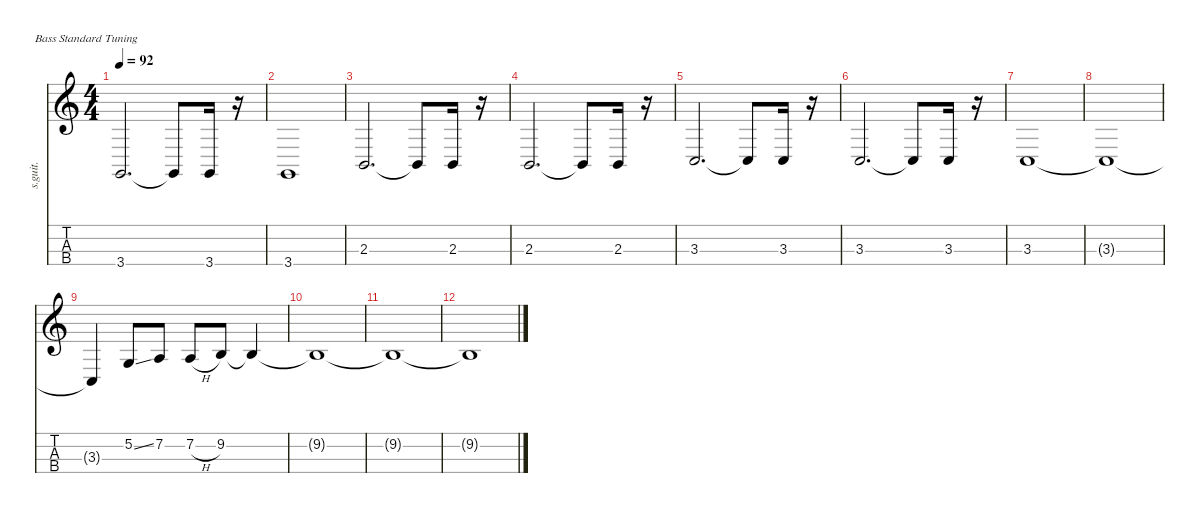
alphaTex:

\defaultSystemsLayout 4
\hideDynamics
\bracketExtendMode nobrackets
\track ("Colin Greenwood - Bass guitar" "s.guit.") {instrument electricbassfinger}
\staff {score tabs}
\tuning (G2 D2 A1 E1)
\ts (4 4)
\tempo 92
\clef g2
\ks c
3.4.2{d lyrics (0 "") lyrics (1 "") lyrics (2 "") lyrics (3 "") lyrics (4 "") dy f} 3.4{t}.8{lyrics (0 "") lyrics (1 "") lyrics (2 "") lyrics (3 "") lyrics (4 "")} 3.4.16{lyrics (0 "") lyrics (1 "") lyrics (2 "") lyrics (3 "") lyrics (4 "")} r.16 |
3.4.1{lyrics (0 "") lyrics (1 "") lyrics (2 "") lyrics (3 "") lyrics (4 "")} |
2.3.2{d lyrics (0 "") lyrics (1 "") lyrics (2 "") lyrics (3 "") lyrics (4 "")} 2.3{t}.8{lyrics (0 "") lyrics (1 "") lyrics (2 "") lyrics (3 "") lyrics (4 "")} 2.3.16{lyrics (0 "") lyrics (1 "") lyrics (2 "") lyrics (3 "") lyrics (4 "")} r.16 |
2.3.2{d lyrics (0 "") lyrics (1 "") lyrics (2 "") lyrics (3 "") lyrics (4 "")} 2.3{t}.8{lyrics (0 "") lyrics (1 "") lyrics (2 "") lyrics (3 "") lyrics (4 "")} 2.3.16{lyrics (0 "") lyrics (1 "") lyrics (2 "") lyrics (3 "") lyrics (4 "")} r.16 |
3.3.2{d lyrics (0 "") lyrics (1 "") lyrics (2 "") lyrics (3 "") lyrics (4 "")} 3.3{t}.8{lyrics (0 "") lyrics (1 "") lyrics (2 "") lyrics (3 "") lyrics (4 "")} 3.3.16{lyrics (0 "") lyrics (1 "") lyrics (2 "") lyrics (3 "") lyrics (4 "")} r.16 |
3.3.2{d lyrics (0 "") lyrics (1 "") lyrics (2 "") lyrics (3 "") lyrics (4 "")} 3.3{t}.8{lyrics (0 "") lyrics (1 "") lyrics (2 "") lyrics (3 "") lyrics (4 "")} 3.3.16{lyrics (0 "") lyrics (1 "") lyrics (2 "") lyrics (3 "") lyrics (4 "")} r.16 |
3.3.1{lyrics (0 "") lyrics (1 "") lyrics (2 "") lyrics (3 "") lyrics (4 "")} |
3.3{t}.1{lyrics (0 "") lyrics (1 "") lyrics (2 "") lyrics (3 "") lyrics (4 "")} |
3.3{t}.4{lyrics (0 "") lyrics (1 "") lyrics (2 "") lyrics (3 "") lyrics (4 "")} 5.2{ss}.8{lyrics (0 "") lyrics (1 "") lyrics (2 "") lyrics (3 "") lyrics (4 "")} 7.2.8{lyrics (0 "") lyrics (1 "") lyrics (2 "") lyrics (3 "") lyrics (4 "")} 7.2{h}.8{lyrics (0 "") lyrics (1 "") lyrics (2 "") lyrics (3 "") lyrics (4 "")} 9.2.8{lyrics (0 "") lyrics (1 "") lyrics (2 "") lyrics (3 "") lyrics (4 "")} 9.2{t}.4{lyrics (0 "") lyrics (1 "") lyrics (2 "") lyrics (3 "") lyrics (4 "")} |
9.2{t}.1{lyrics (0 "") lyrics (1 "") lyrics (2 "") lyrics (3 "") lyrics (4 "")} |
9.2{t}.1{lyrics (0 "") lyrics (1 "") lyrics (2 "") lyrics (3 "") lyrics (4 "") dy mf} |
9.2{t}.1{lyrics (0 "") lyrics (1 "") lyrics (2 "") lyrics (3 "") lyrics (4 "")}
